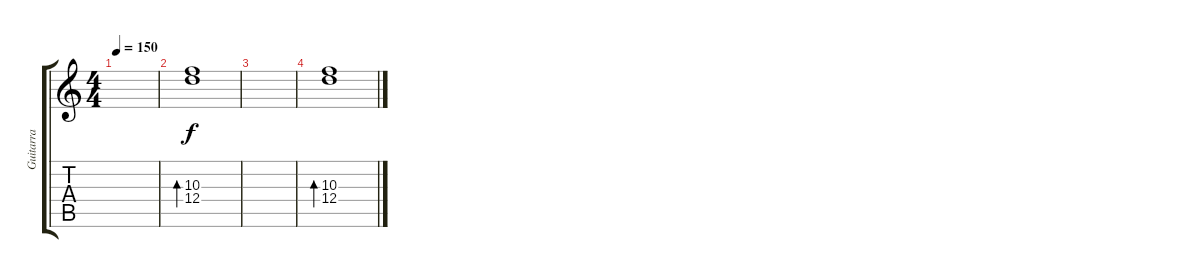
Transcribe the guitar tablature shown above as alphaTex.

\track ("Guitarra" "Guitarra") {instrument electricguitarclean}
\staff {score tabs}
\tuning (E4 B3 G3 D3 A2 E2) {hide}
\ts (4 4)
\tempo 150
\clef g2
\ks c
|
(10.3 12.4).1{bd 480} |
|
(10.3 12.4).1{bd 480}
